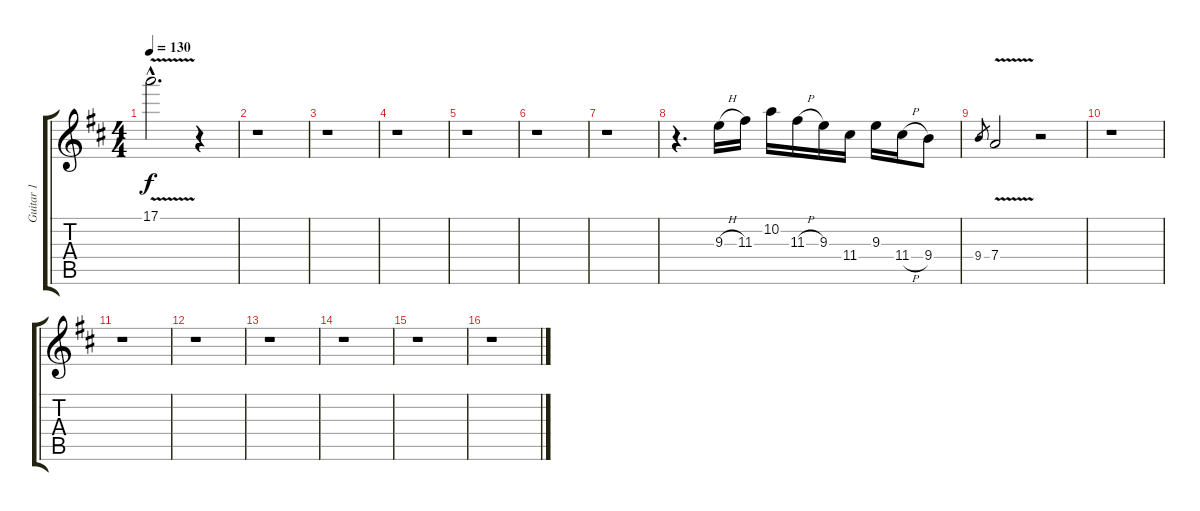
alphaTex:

\track ("Guitar 1" "Guitar 1") {instrument overdrivenguitar}
\staff {score tabs}
\tuning (E4 B3 G3 D3 A2 E2) {hide}
\ts (4 4)
\tempo 130
\clef g2
\ks d
17.1{v hac}.2{d dy f} r.4 |
r.1 |
r.1 |
r.1 |
r.1 |
r.1 |
r.1 |
r.4{d} 9.3{h}.16 11.3.16 10.2.16 11.3{h}.16 9.3.16 11.4.16 9.3.16 11.4{h}.16 9.4.8 |
9.4.8{gr} 7.4{v}.2 r.2 |
r.1 |
r.1 |
r.1 |
r.1 |
r.1 |
r.1 |
r.1
